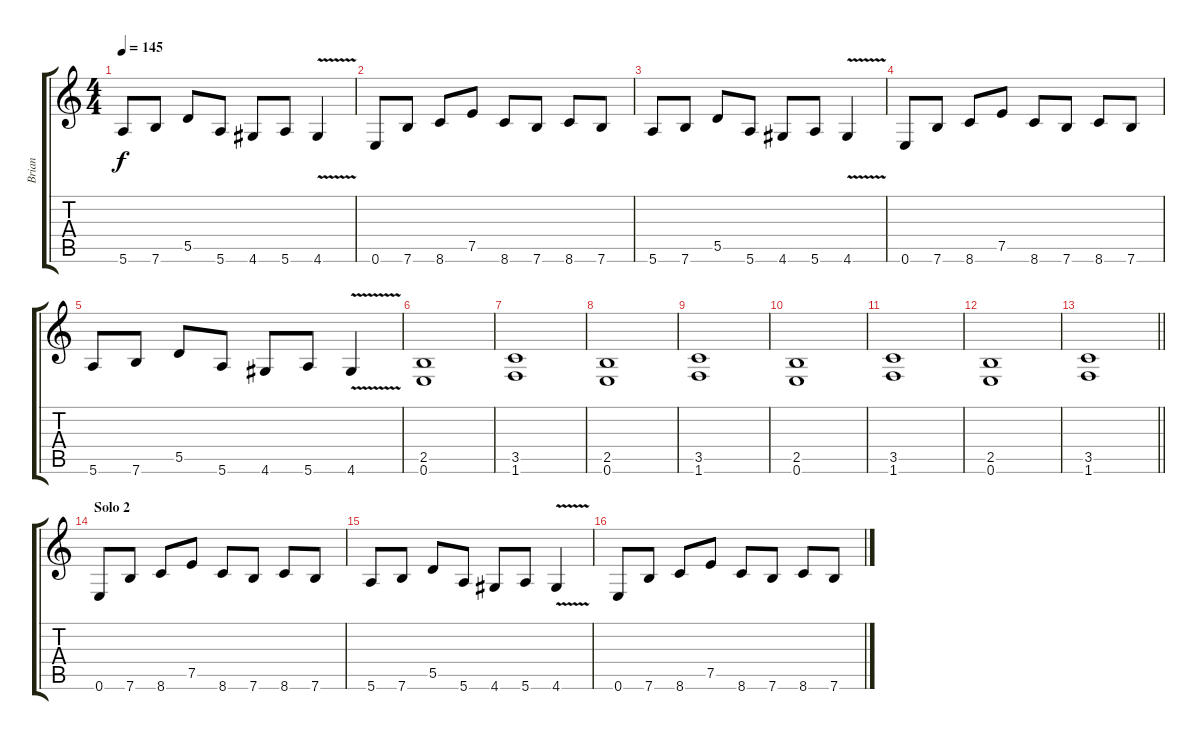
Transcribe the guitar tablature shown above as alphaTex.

\track ("Brian" "Brian") {instrument electricbasspick}
\staff {score tabs}
\tuning (E4 B3 G3 D3 A2 E2) {hide}
\ts (4 4)
\tempo 145
\clef g2
\ks c
5.6.8{dy f} 7.6.8 5.5.8 5.6.8 4.6.8 5.6.8 4.6{v}.4 |
0.6.8 7.6.8 8.6.8 7.5.8 8.6.8 7.6.8 8.6.8 7.6.8 |
5.6.8 7.6.8 5.5.8 5.6.8 4.6.8 5.6.8 4.6{v}.4 |
0.6.8 7.6.8 8.6.8 7.5.8 8.6.8 7.6.8 8.6.8 7.6.8 |
5.6.8 7.6.8 5.5.8 5.6.8 4.6.8 5.6.8 4.6{v}.4 |
(2.5 0.6).1 |
(3.5 1.6).1 |
(2.5 0.6).1 |
(3.5 1.6).1 |
(2.5 0.6).1 |
(3.5 1.6).1 |
(2.5 0.6).1 |
\barLineRight lightlight
(3.5 1.6).1 |
\section ("" "Solo 2")
0.6.8 7.6.8 8.6.8 7.5.8 8.6.8 7.6.8 8.6.8 7.6.8 |
5.6.8 7.6.8 5.5.8 5.6.8 4.6.8 5.6.8 4.6{v}.4 |
0.6.8 7.6.8 8.6.8 7.5.8 8.6.8 7.6.8 8.6.8 7.6.8
